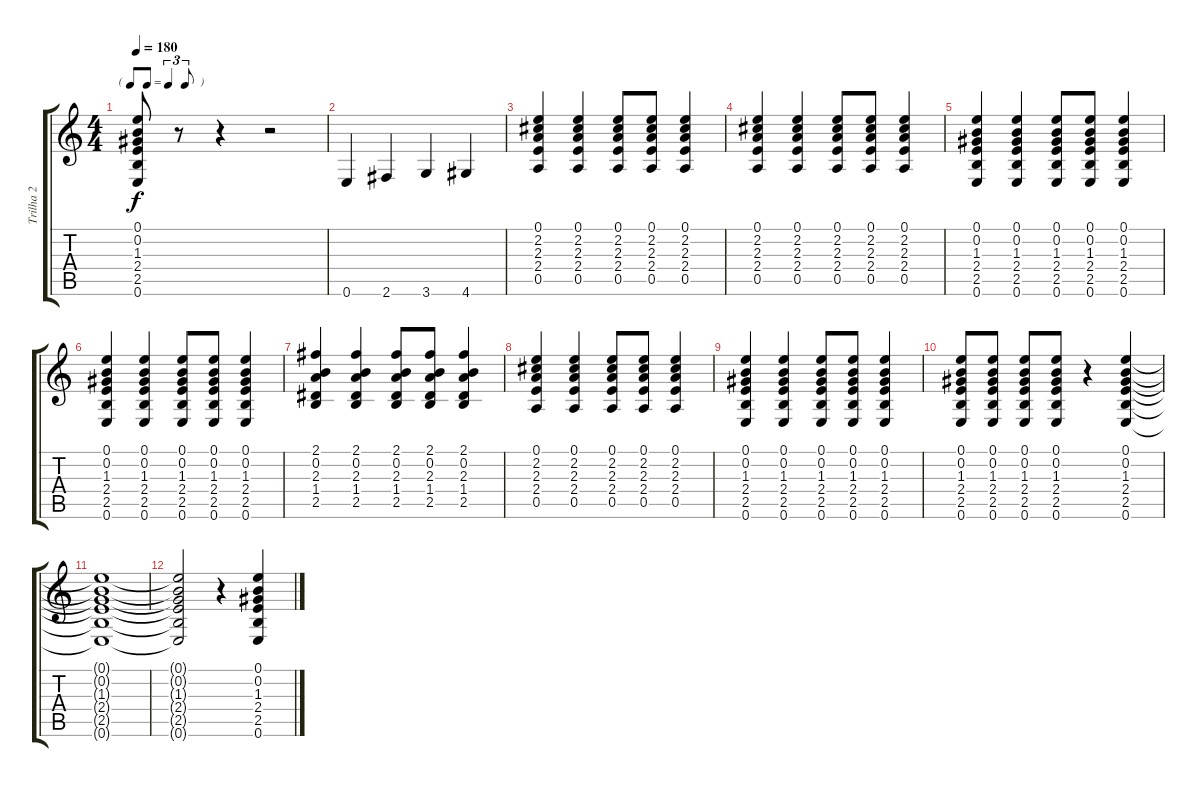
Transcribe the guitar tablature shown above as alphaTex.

\track ("Trilha 2" "Trilha 2") {instrument acousticguitarsteel}
\staff {score tabs}
\tuning (E4 B3 G3 D3 A2 E2) {hide}
\ts (4 4)
\tf triplet8th
\tempo 180
\clef g2
\ks c
(0.1 0.2 1.3 2.4 2.5 0.6).8{dy f} r.8 r.4 r.2 |
0.6.4 2.6.4 3.6.4 4.6.4 |
(0.1 2.2 2.3 2.4 0.5).4 (0.1 2.2 2.3 2.4 0.5).4 (0.1 2.2 2.3 2.4 0.5).8 (0.1 2.2 2.3 2.4 0.5).8 (0.1 2.2 2.3 2.4 0.5).4 |
(0.1 2.2 2.3 2.4 0.5).4 (0.1 2.2 2.3 2.4 0.5).4 (0.1 2.2 2.3 2.4 0.5).8 (0.1 2.2 2.3 2.4 0.5).8 (0.1 2.2 2.3 2.4 0.5).4 |
(0.1 0.2 1.3 2.4 2.5 0.6).4 (0.1 0.2 1.3 2.4 2.5 0.6).4 (0.1 0.2 1.3 2.4 2.5 0.6).8 (0.1 0.2 1.3 2.4 2.5 0.6).8 (0.1 0.2 1.3 2.4 2.5 0.6).4 |
(0.1 0.2 1.3 2.4 2.5 0.6).4 (0.1 0.2 1.3 2.4 2.5 0.6).4 (0.1 0.2 1.3 2.4 2.5 0.6).8 (0.1 0.2 1.3 2.4 2.5 0.6).8 (0.1 0.2 1.3 2.4 2.5 0.6).4 |
(2.1 0.2 2.3 1.4 2.5).4 (2.1 0.2 2.3 1.4 2.5).4 (2.1 0.2 2.3 1.4 2.5).8 (2.1 0.2 2.3 1.4 2.5).8 (2.1 0.2 2.3 1.4 2.5).4 |
(0.1 2.2 2.3 2.4 0.5).4 (0.1 2.2 2.3 2.4 0.5).4 (0.1 2.2 2.3 2.4 0.5).8 (0.1 2.2 2.3 2.4 0.5).8 (0.1 2.2 2.3 2.4 0.5).4 |
(0.1 0.2 1.3 2.4 2.5 0.6).4 (0.1 0.2 1.3 2.4 2.5 0.6).4 (0.1 0.2 1.3 2.4 2.5 0.6).8 (0.1 0.2 1.3 2.4 2.5 0.6).8 (0.1 0.2 1.3 2.4 2.5 0.6).4 |
(0.1 0.2 1.3 2.4 2.5 0.6).8 (0.1 0.2 1.3 2.4 2.5 0.6).8 (0.1 0.2 1.3 2.4 2.5 0.6).8 (0.1 0.2 1.3 2.4 2.5 0.6).8 r.4 (0.1 0.2 1.3 2.4 2.5 0.6).4 |
(0.1{t} 0.2{t} 1.3{t} 2.4{t} 2.5{t} 0.6{t}).1 |
(0.1{t} 0.2{t} 1.3{t} 2.4{t} 2.5{t} 0.6{t}).2 r.4 (0.1 0.2 1.3 2.4 2.5 0.6).4
